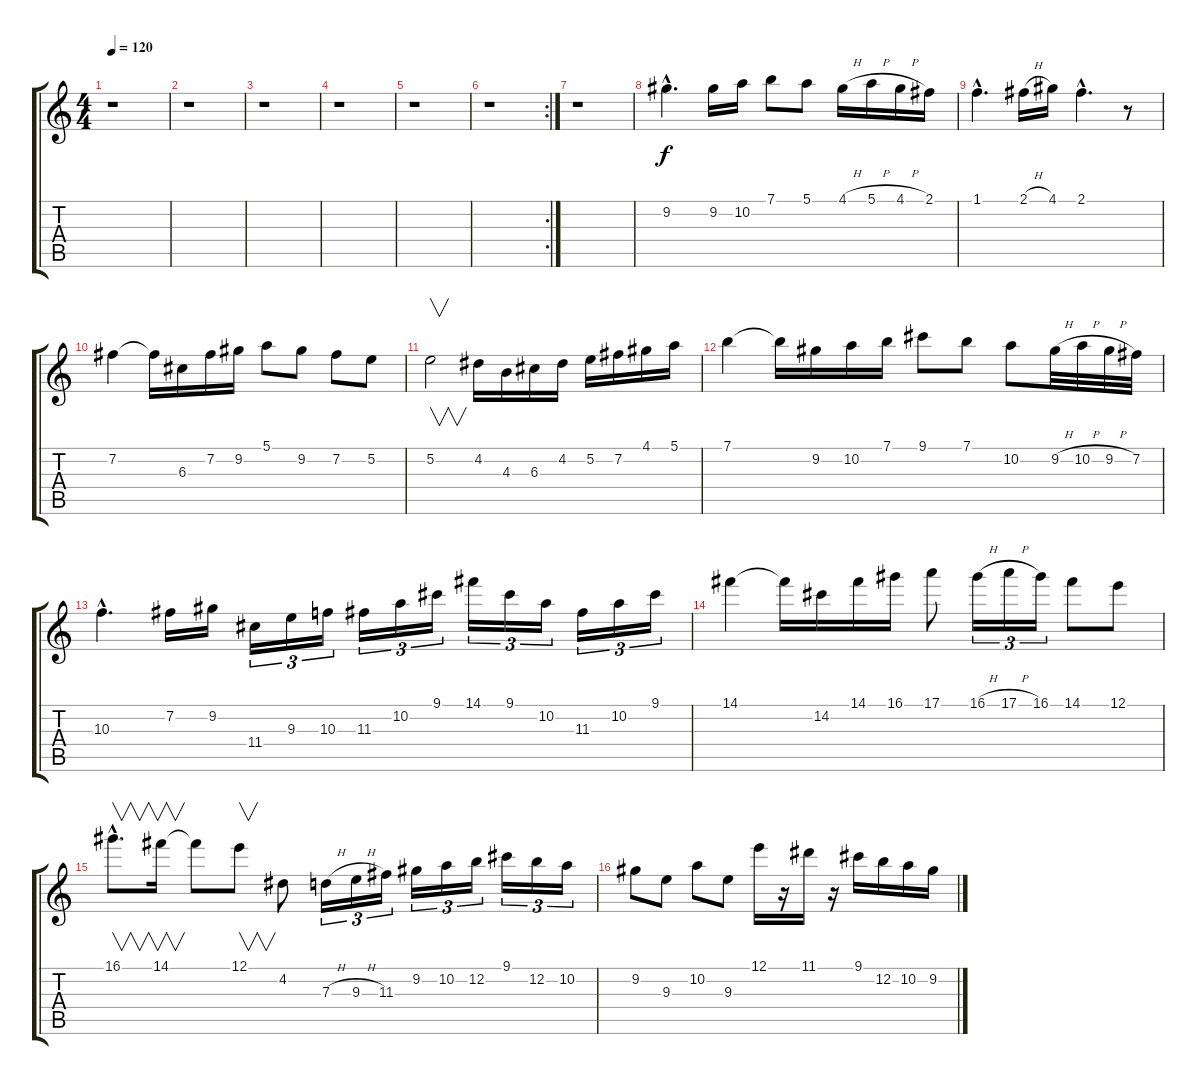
\track "" {instrument distortionguitar}
\staff {score tabs}
\tuning (E4 B3 G3 D3 A2 E2) {hide}
\ts (4 4)
\tempo 120
\clef g2
\ks c
r.1{dy f} |
r.1 |
r.1 |
r.1 |
r.1 |
\rc 2
r.1 |
r.1 |
9.2{hac}.4{d} 9.2.16 10.2.16 7.1.8 5.1.8 4.1{h}.16 5.1{h}.16 4.1{h}.16 2.1.16 |
1.1{hac}.4{d} 2.1{h}.16 4.1.16 2.1{hac}.4{d} r.8 |
7.2.4 7.2{t}.16 6.3.16 7.2.16 9.2.16 5.1.8 9.2.8 7.2.8 5.2.8 |
5.2.2{v} 4.2.16 4.3.16 6.3.16 4.2.16 5.2.16 7.2.16 4.1.16 5.1.16 |
7.1.4 7.1{t}.16 9.2.16 10.2.16 7.1.16 9.1.8 7.1.8 10.2.8 9.2{h}.32 10.2{h}.32 9.2{h}.32 7.2.32 |
10.3{hac}.4{d} 7.2.16 9.2.16 11.4.16{tu (3 2)} 9.3.16{tu (3 2)} 10.3.16{tu (3 2)} 11.3.16{tu (3 2)} 10.2.16{tu (3 2)} 9.1.16{tu (3 2)} 14.1.16{tu (3 2)} 9.1.16{tu (3 2)} 10.2.16{tu (3 2)} 11.3.16{tu (3 2)} 10.2.16{tu (3 2)} 9.1.16{tu (3 2)} |
14.1.4 14.1{t}.16 14.2.16 14.1.16 16.1.16 17.1.8 16.1{h}.16{tu (3 2)} 17.1{h}.16{tu (3 2)} 16.1.16{tu (3 2)} 14.1.8 12.1.8 |
16.1{hac}.8{v d} 14.1.16{v} 14.1{t}.8 12.1.8{v} 4.2.8 7.3{h}.16{tu (3 2)} 9.3{h}.16{tu (3 2)} 11.3.16{tu (3 2)} 9.2.16{tu (3 2)} 10.2.16{tu (3 2)} 12.2.16{tu (3 2)} 9.1.16{tu (3 2)} 12.2.16{tu (3 2)} 10.2.16{tu (3 2)} |
9.2.8 9.3.8 10.2.8 9.3.8 12.1.16 r.16 11.1.16 r.16 9.1.16 12.2.16 10.2.16 9.2.16
